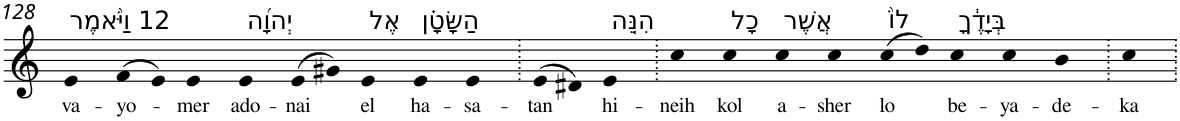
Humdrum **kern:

**kern	**text
*part1	*part1
*staff1	*staff1
*I"Piano	*
*I'Pno	*
!!LO:PB:g=z
*clefG2	*
*k[]	*
=128	=128
!LO:TX:a:t=12 וַיֹּ֨אמֶר	!
!	!LO:LY:b
4e	va-
!	!LO:LY:b
(>8f	-yo-
8e)	.
!	!LO:LY:b
4e	-mer
!LO:TX:a:t=יְהוָ֜ה	!
!	!LO:LY:b
4e	ado-
!	!LO:LY:b
(>8e	-nai
8g#X)	.
!LO:TX:a:t=אֶל	!
!	!LO:LY:b
4e	el
!LO:TX:a:t=הַשָּׂטָ֗ן	!
!	!LO:LY:b
4e	ha-
!	!LO:LY:b
4e	-sa-
=129.	=129.
!	!LO:LY:b
(>8e	-tan
8d#X)	.
!LO:TX:a:t=הִנֵּ֤ה	!
!	!LO:LY:b
4e	hi-
=130.	=130.
!	!LO:LY:b
4cc	-neih
!LO:TX:a:t=כָל	!
!	!LO:LY:b
4cc	kol
!LO:TX:a:t=אֲשֶׁר	!
!	!LO:LY:b
4cc	a-
!	!LO:LY:b
4cc	-sher
!LO:TX:a:t=לוֹ֙	!
!	!LO:LY:b
(>8cc	lo
8dd)	.
!LO:TX:a:t=בְּיָדֶ֔ךָ	!
!	!LO:LY:b
4cc	be-
!	!LO:LY:b
4cc	-ya-
!	!LO:LY:b
4b	-de-
=131.	=131.
!	!LO:LY:b
4cc	-ka
=.	=.
*-	*-
